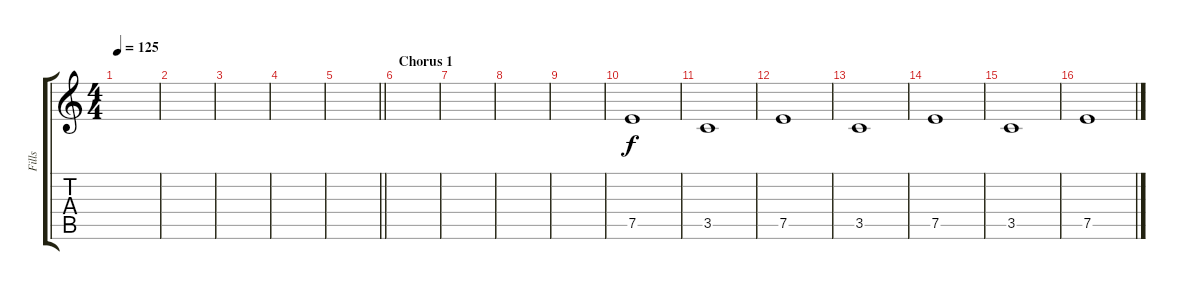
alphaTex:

\track ("Fills" "Fills") {instrument distortionguitar}
\staff {score tabs}
\tuning (E4 B3 G3 D3 A2 E2) {hide}
\ts (4 4)
\tempo 125
\clef g2
\ks c
|
|
|
|
\barLineRight lightlight
|
\section ("" "Chorus 1")
|
|
|
|
7.5.1 |
3.5.1 |
7.5.1 |
3.5.1 |
7.5.1 |
3.5.1 |
7.5.1
